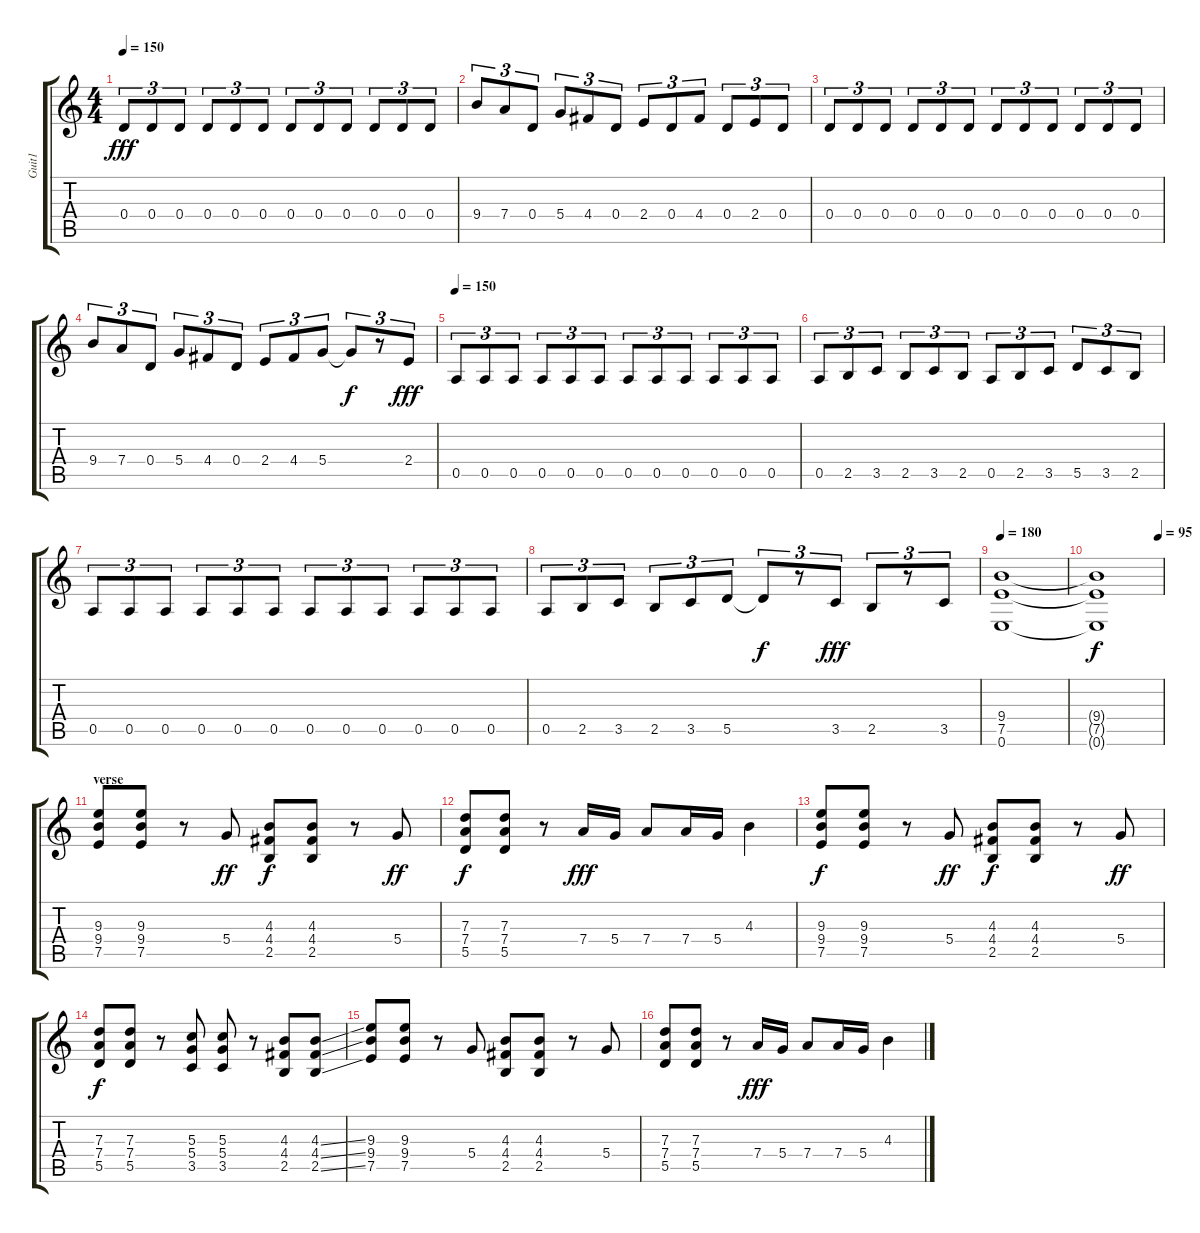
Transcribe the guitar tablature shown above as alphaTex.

\track ("Guit1" "Guit1") {instrument overdrivenguitar}
\staff {score tabs}
\tuning (E4 B3 G3 D3 A2 E2) {hide}
\ts (4 4)
\tempo 150
\clef g2
\ks c
0.4.8{tu (3 2) dy fff} 0.4.8{tu (3 2)} 0.4.8{tu (3 2)} 0.4.8{tu (3 2)} 0.4.8{tu (3 2)} 0.4.8{tu (3 2)} 0.4.8{tu (3 2)} 0.4.8{tu (3 2)} 0.4.8{tu (3 2)} 0.4.8{tu (3 2)} 0.4.8{tu (3 2)} 0.4.8{tu (3 2)} |
9.4.8{tu (3 2)} 7.4.8{tu (3 2)} 0.4.8{tu (3 2)} 5.4.8{tu (3 2)} 4.4.8{tu (3 2)} 0.4.8{tu (3 2)} 2.4.8{tu (3 2)} 0.4.8{tu (3 2)} 4.4.8{tu (3 2)} 0.4.8{tu (3 2)} 2.4.8{tu (3 2)} 0.4.8{tu (3 2)} |
0.4.8{tu (3 2)} 0.4.8{tu (3 2)} 0.4.8{tu (3 2)} 0.4.8{tu (3 2)} 0.4.8{tu (3 2)} 0.4.8{tu (3 2)} 0.4.8{tu (3 2)} 0.4.8{tu (3 2)} 0.4.8{tu (3 2)} 0.4.8{tu (3 2)} 0.4.8{tu (3 2)} 0.4.8{tu (3 2)} |
9.4.8{tu (3 2)} 7.4.8{tu (3 2)} 0.4.8{tu (3 2)} 5.4.8{tu (3 2)} 4.4.8{tu (3 2)} 0.4.8{tu (3 2)} 2.4.8{tu (3 2)} 4.4.8{tu (3 2)} 5.4.8{tu (3 2)} 5.4{t}.8{tu (3 2) dy f} r.8{tu (3 2)} 2.4.8{tu (3 2) dy fff} |
\tempo 150
0.5.8{tu (3 2)} 0.5.8{tu (3 2)} 0.5.8{tu (3 2)} 0.5.8{tu (3 2)} 0.5.8{tu (3 2)} 0.5.8{tu (3 2)} 0.5.8{tu (3 2)} 0.5.8{tu (3 2)} 0.5.8{tu (3 2)} 0.5.8{tu (3 2)} 0.5.8{tu (3 2)} 0.5.8{tu (3 2)} |
0.5.8{tu (3 2)} 2.5.8{tu (3 2)} 3.5.8{tu (3 2)} 2.5.8{tu (3 2)} 3.5.8{tu (3 2)} 2.5.8{tu (3 2)} 0.5.8{tu (3 2)} 2.5.8{tu (3 2)} 3.5.8{tu (3 2)} 5.5.8{tu (3 2)} 3.5.8{tu (3 2)} 2.5.8{tu (3 2)} |
0.5.8{tu (3 2)} 0.5.8{tu (3 2)} 0.5.8{tu (3 2)} 0.5.8{tu (3 2)} 0.5.8{tu (3 2)} 0.5.8{tu (3 2)} 0.5.8{tu (3 2)} 0.5.8{tu (3 2)} 0.5.8{tu (3 2)} 0.5.8{tu (3 2)} 0.5.8{tu (3 2)} 0.5.8{tu (3 2)} |
0.5.8{tu (3 2)} 2.5.8{tu (3 2)} 3.5.8{tu (3 2)} 2.5.8{tu (3 2)} 3.5.8{tu (3 2)} 5.5.8{tu (3 2)} 5.5{t}.8{tu (3 2) dy f} r.8{tu (3 2)} 3.5.8{tu (3 2) dy fff} 2.5.8{tu (3 2)} r.8{tu (3 2)} 3.5.8{tu (3 2)} |
\tempo 180
(9.4 7.5 0.6).1 |
\tempo (95 0.9375)
(9.4{t} 7.5{t} 0.6{t}).1{dy f} |
\section ("" "verse")
(9.3 9.4 7.5).8 (9.3 9.4 7.5).8 r.8 5.4.8{dy ff} (4.3 4.4 2.5).8{dy f} (4.3 4.4 2.5).8 r.8 5.4.8{dy ff} |
(7.3 7.4 5.5).8{dy f} (7.3 7.4 5.5).8 r.8 7.4.16{dy fff} 5.4.16 7.4.8 7.4.16 5.4.16 4.3.4 |
(9.3 9.4 7.5).8{dy f} (9.3 9.4 7.5).8 r.8 5.4.8{dy ff} (4.3 4.4 2.5).8{dy f} (4.3 4.4 2.5).8 r.8 5.4.8{dy ff} |
(7.3 7.4 5.5).8{dy f} (7.3 7.4 5.5).8 r.8 (5.3 5.4 3.5).8 (5.3 5.4 3.5).8 r.8 (4.3 4.4 2.5).8 (4.3{ss} 4.4{ss} 2.5{ss}).8 |
(9.3 9.4 7.5).8 (9.3 9.4 7.5).8 r.8 5.4.8 (4.3 4.4 2.5).8 (4.3 4.4 2.5).8 r.8 5.4.8 |
(7.3 7.4 5.5).8 (7.3 7.4 5.5).8 r.8 7.4.16{dy fff} 5.4.16 7.4.8 7.4.16 5.4.16 4.3.4
